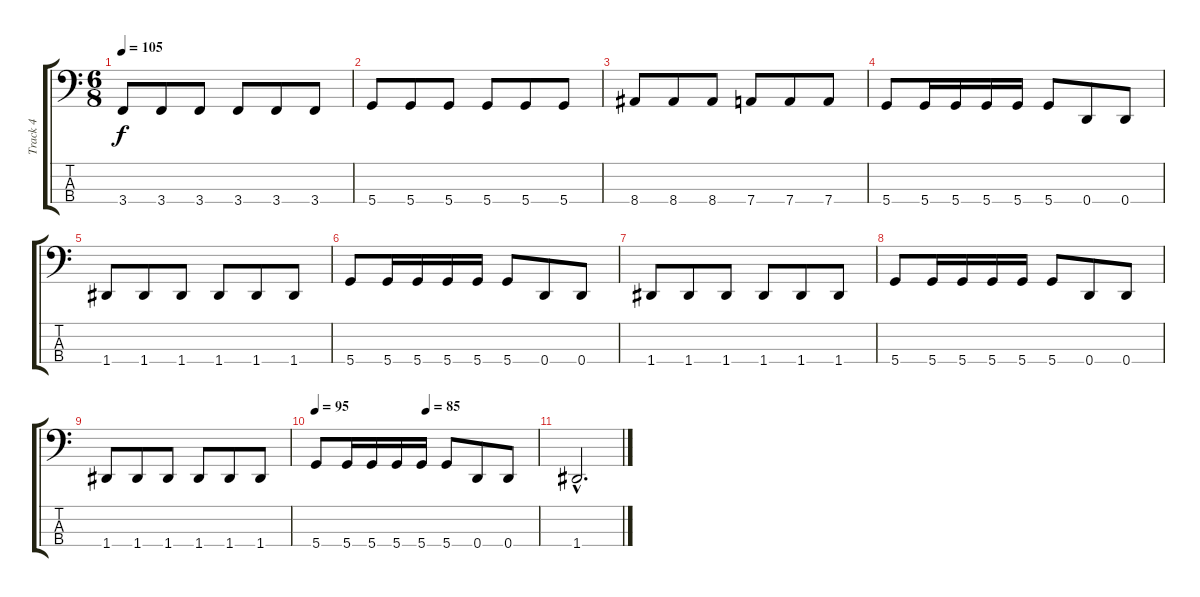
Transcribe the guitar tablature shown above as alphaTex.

\track ("Track 4" "Track 4") {instrument electricbassfinger}
\staff {score tabs}
\tuning (G2 D2 A1 D1) {hide}
\ts (6 8)
\tempo 105
\clef f4
\ks c
3.4.8{dy f} 3.4.8 3.4.8 3.4.8 3.4.8 3.4.8 |
5.4.8 5.4.8 5.4.8 5.4.8 5.4.8 5.4.8 |
8.4.8 8.4.8 8.4.8 7.4.8 7.4.8 7.4.8 |
5.4.8 5.4.16 5.4.16 5.4.16 5.4.16 5.4.8 0.4.8 0.4.8 |
1.4.8 1.4.8 1.4.8 1.4.8 1.4.8 1.4.8 |
5.4.8 5.4.16 5.4.16 5.4.16 5.4.16 5.4.8 0.4.8 0.4.8 |
1.4.8 1.4.8 1.4.8 1.4.8 1.4.8 1.4.8 |
5.4.8 5.4.16 5.4.16 5.4.16 5.4.16 5.4.8 0.4.8 0.4.8 |
1.4.8 1.4.8 1.4.8 1.4.8 1.4.8 1.4.8 |
\tempo 95
\tempo (85 0.5)
5.4.8 5.4.16 5.4.16 5.4.16 5.4.16 5.4.8 0.4.8 0.4.8 |
1.4{hac}.2{d}
